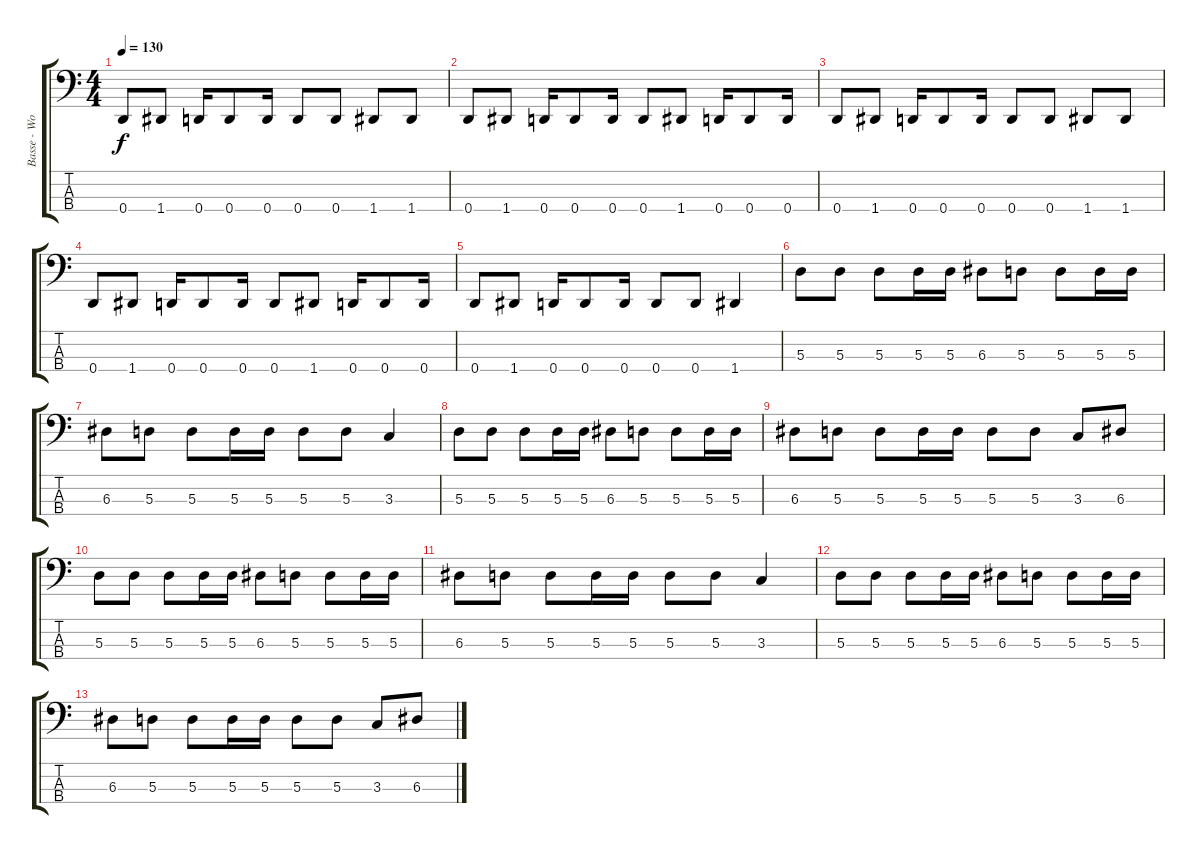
\track ("Basse - Woz" "Basse - Wo") {instrument electricbassfinger}
\staff {score tabs}
\tuning (G2 D2 A1 D1) {hide}
\ts (4 4)
\tempo 130
\clef f4
\ks c
0.4.8{dy f} 1.4.8 0.4.16 0.4.8 0.4.16 0.4.8 0.4.8 1.4.8 1.4.8 |
0.4.8 1.4.8 0.4.16 0.4.8 0.4.16 0.4.8 1.4.8 0.4.16 0.4.8 0.4.16 |
0.4.8 1.4.8 0.4.16 0.4.8 0.4.16 0.4.8 0.4.8 1.4.8 1.4.8 |
0.4.8 1.4.8 0.4.16 0.4.8 0.4.16 0.4.8 1.4.8 0.4.16 0.4.8 0.4.16 |
0.4.8 1.4.8 0.4.16 0.4.8 0.4.16 0.4.8 0.4.8 1.4.4 |
5.3.8 5.3.8 5.3.8 5.3.16 5.3.16 6.3.8 5.3.8 5.3.8 5.3.16 5.3.16 |
6.3.8 5.3.8 5.3.8 5.3.16 5.3.16 5.3.8 5.3.8 3.3.4 |
5.3.8 5.3.8 5.3.8 5.3.16 5.3.16 6.3.8 5.3.8 5.3.8 5.3.16 5.3.16 |
6.3.8 5.3.8 5.3.8 5.3.16 5.3.16 5.3.8 5.3.8 3.3.8 6.3.8 |
5.3.8 5.3.8 5.3.8 5.3.16 5.3.16 6.3.8 5.3.8 5.3.8 5.3.16 5.3.16 |
6.3.8 5.3.8 5.3.8 5.3.16 5.3.16 5.3.8 5.3.8 3.3.4 |
5.3.8 5.3.8 5.3.8 5.3.16 5.3.16 6.3.8 5.3.8 5.3.8 5.3.16 5.3.16 |
6.3.8 5.3.8 5.3.8 5.3.16 5.3.16 5.3.8 5.3.8 3.3.8 6.3.8
